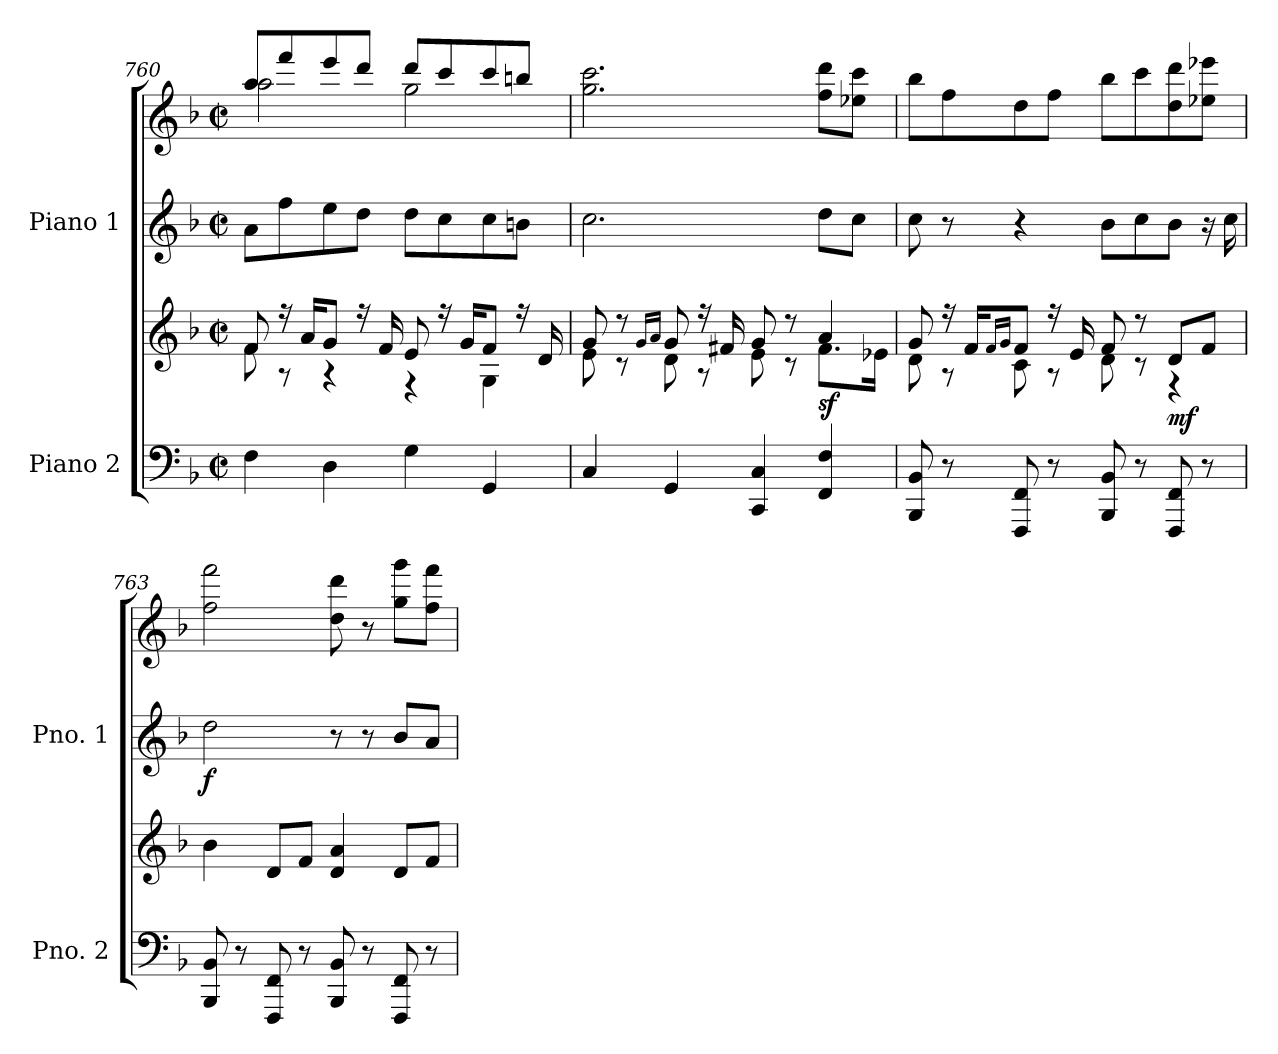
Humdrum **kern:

**kern	**kern	**dynam	**kern	**kern	**dynam
*part2	*part2	*part2	*part1	*part1	*part1
*staff4	*staff3	*staff3/4	*staff2	*staff1	*staff1/2
*I"Piano 2	*	*	*I"Piano 1	*	*
*I'Pno. 2	*	*	*I'Pno. 1	*	*
*clefF4	*clefG2	*	*clefG2	*clefG2	*
*k[b-]	*k[b-]	*	*k[b-]	*k[b-]	*
*M2/2	*M2/2	*	*M2/2	*M2/2	*
*met(c|)	*met(c|)	*	*met(c|)	*met(c|)	*
=760	=760	=760	=760	=760	=760
*	*^	*	*	*^	*
4F\	8f/	8f\	.	8a\L	8aa/L	2aa\	.
.	16r	8r	.	8ff\	8fff/	.	.
.	16a/KL	.	.	.	.	.	.
4D\	8g/J	4r	.	8ee\	8eee/	.	.
.	16r	.	.	8dd\J	8ddd/J	.	.
.	16f/	.	.	.	.	.	.
4G\	8e/	4r	.	8dd\L	8ddd/L	2gg\	.
.	16r	.	.	8cc\	8ccc/	.	.
.	16g/KL	.	.	.	.	.	.
4GG/	8f/J	4G\	.	8cc\	8ccc/	.	.
.	16r	.	.	8bn\J	8bbn/J	.	.
.	16d/	.	.	.	.	.	.
*	*	*	*	*	*v	*v	*
!!LO:LB:g=z
=761	=761	=761	=761	=761	=761	=761
4C/	8g/	8e\	.	2.cc\	2.gg\ 2.ccc\	.
.	8r	8r	.	.	.	.
.	16qg/LL	.	.	.	.	.
.	16qa/JJ	.	.	.	.	.
4GG/	8g/	8d\	.	.	.	.
.	16r	8r	.	.	.	.
.	16f#X/	.	.	.	.	.
4CC/ 4C/	8g/	8e\	.	.	.	.
.	8r	8r	.	.	.	.
!	!	!	!LO:DY:b	!	!	!
4FF/ 4F/	4a/	8.f#\L	sf	8dd\L	8ff\ 8ddd\L	.
.	.	.	.	8cc\J	8ee-X\ 8ccc\J	.
.	.	16e-X\Jk	.	.	.	.
=762	=762	=762	=762	=762	=762	=762
8BBB-/ 8BB-/	8g/	8d\	.	8cc\	8bb-\L	.
8r	16r	8r	.	8r	8ff\	.
.	16f/KL	.	.	.	.	.
.	16qf/LL	.	.	.	.	.
.	16qg/JJ	.	.	.	.	.
8FFF/ 8FF/	8f/J	8c\	.	4r	8dd\	.
8r	16r	8r	.	.	8ff\J	.
.	16e/	.	.	.	.	.
8BBB-/ 8BB-/	8f/	8d\	.	8b-\L	8bb-\L	.
8r	8r	8r	.	8cc\	8ccc\	.
!	!	!	!LO:DY:b	!	!	!
8FFF/ 8FF/	8d/L	4r	mf	8b-\J	8dd\ 8ddd\	.
8r	8f/J	.	.	16r	8ee-X\ 8eee-X\J	.
.	.	.	.	16cc\	.	.
*	*v	*v	*	*	*	*
=763	=763	=763	=763	=763	=763
!	!	!	!	!	!LO:DY:b=2
8BBB-/ 8BB-/	4b-\	.	2dd\	2ff\ 2fff\	f
8r	.	.	.	.	.
8FFF/ 8FF/	8d/L	.	.	.	.
8r	8f/J	.	.	.	.
8BBB-/ 8BB-/	4d/ 4a/	.	8r	8dd\ 8ddd\	.
8r	.	.	8r	8r	.
8FFF/ 8FF/	8d/L	.	8b-/L	8gg\ 8ggg\L	.
8r	8f/J	.	8a/J	8ff\ 8fff\J	.
=	=	=	=	=	=
*-	*-	*-	*-	*-	*-
